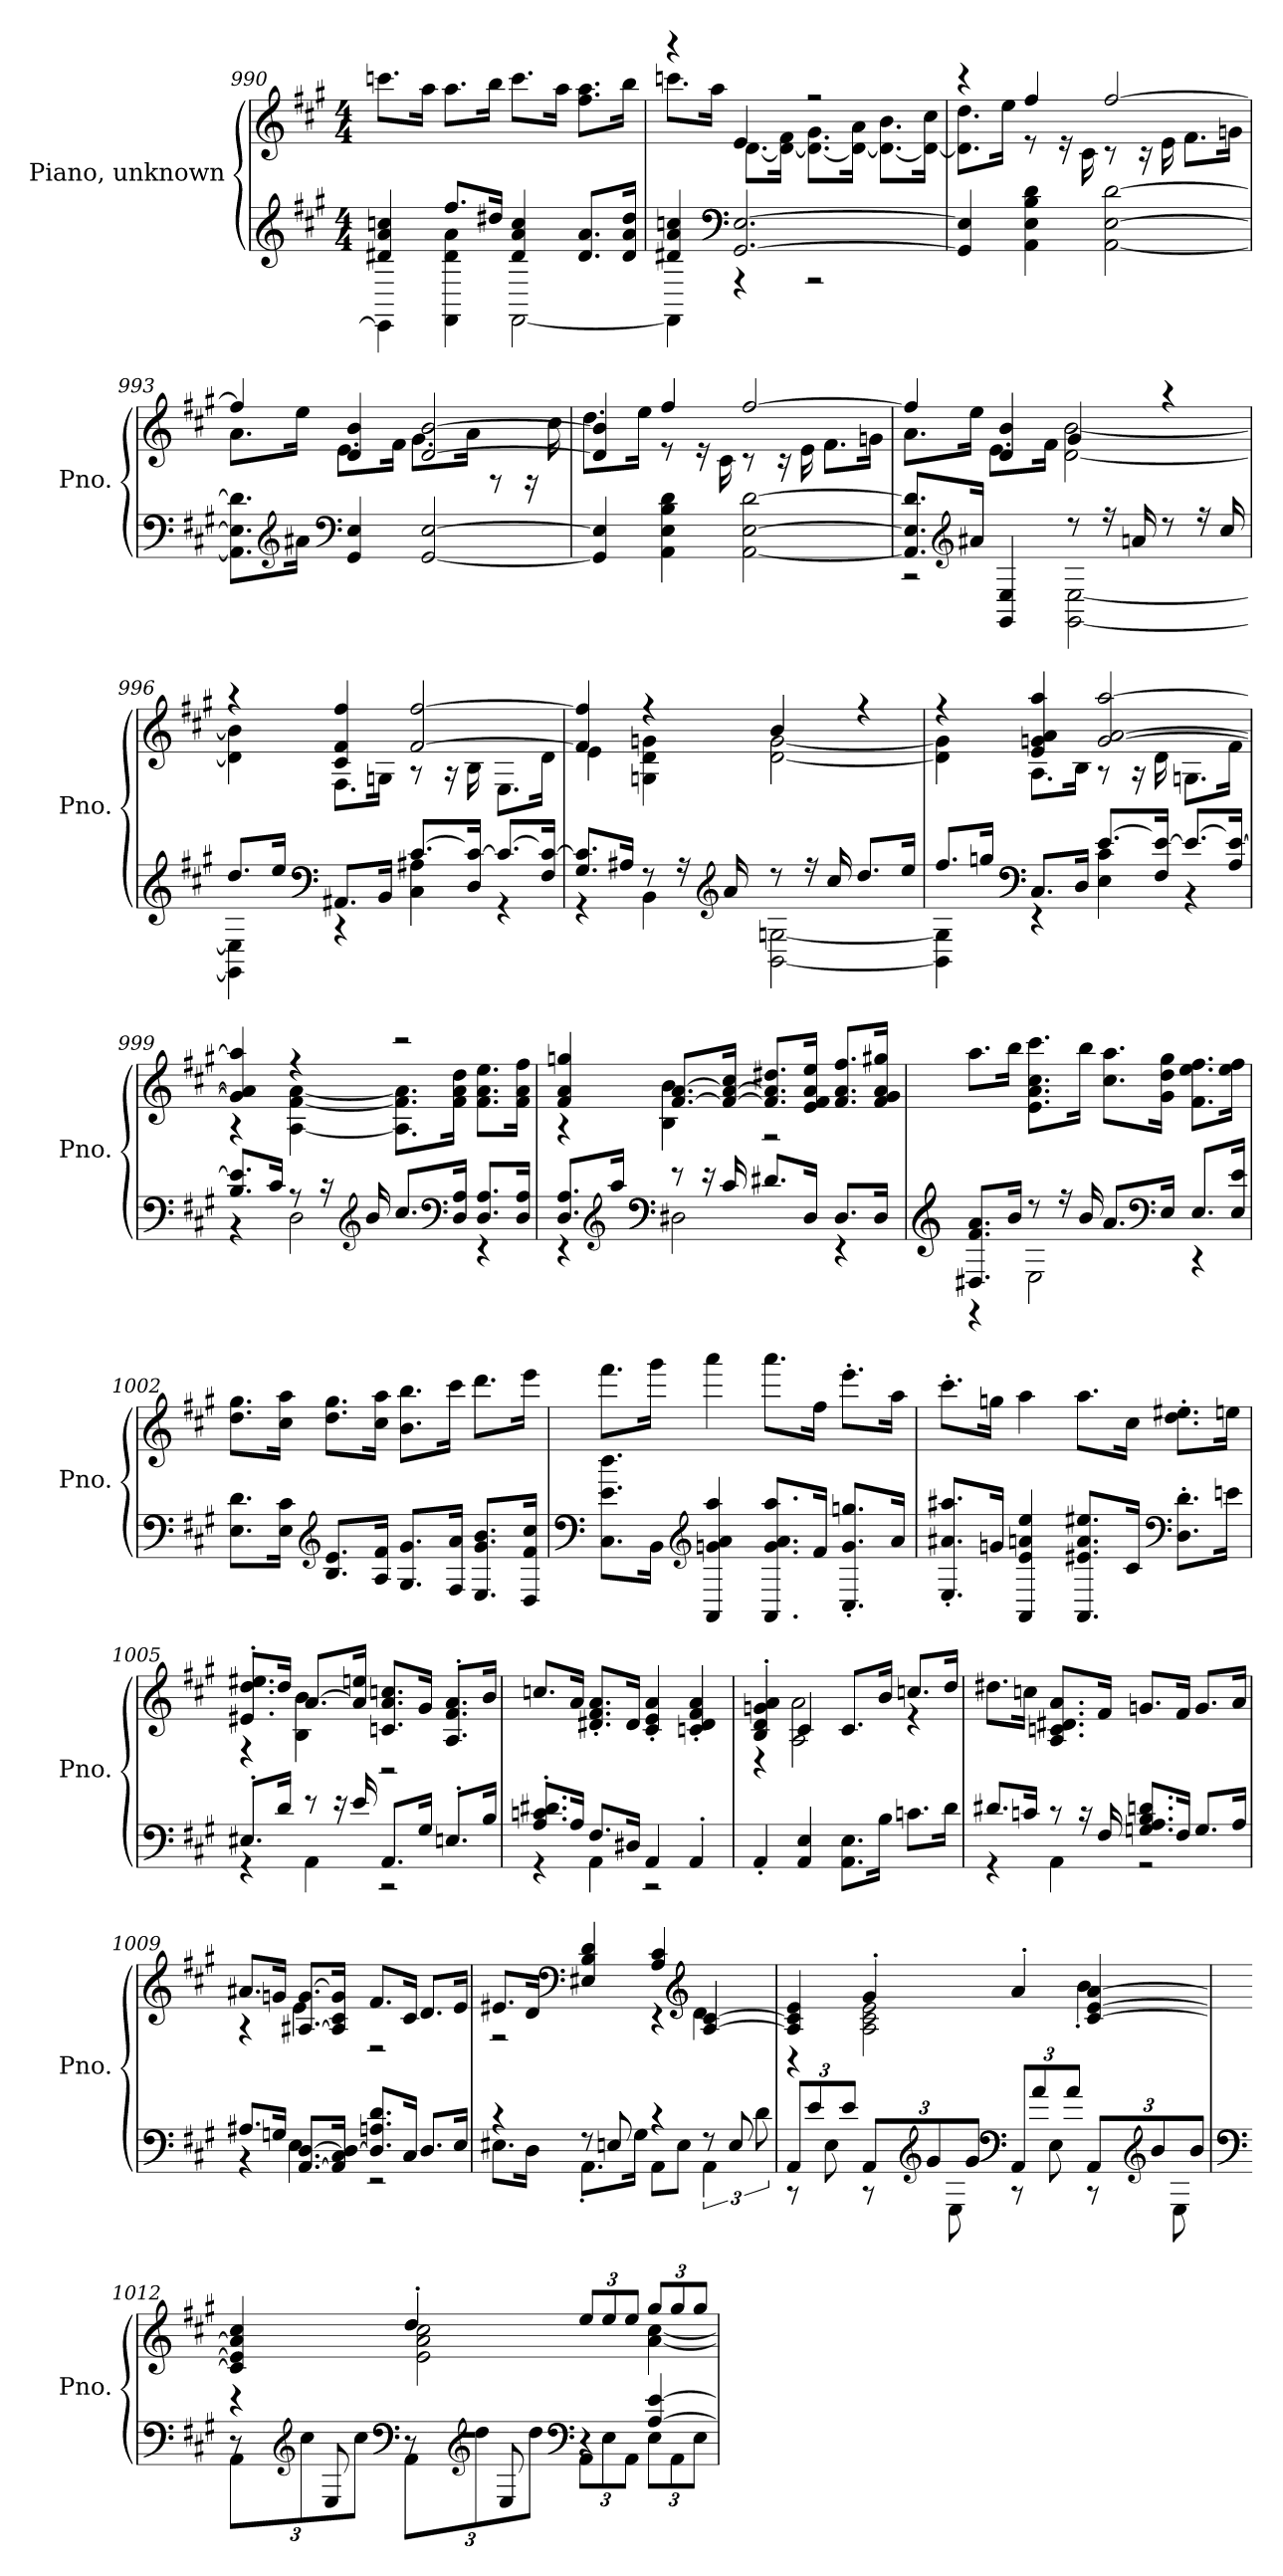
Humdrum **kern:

**kern	**kern
*part1	*part1
*staff2	*staff1
*I"Piano, unknown	*
*I'Pno.	*
*clefG2	*clefG2
*k[f#c#g#]	*k[f#c#g#]
*M4/4	*M4/4
=990	=990
*^	*
4d#X/ 4a/ 4ccn/	4EE#\]	8.cccn\L
.	.	16aa\Jk
8.ff#/L	4FF#\ 4d#\ 4a\	8.aa\L
16dd#X/Jk	.	16bb\Jk
4d#/ 4a/ 4cc/	[2FF#\	8.ccc\L
.	.	16aa\Jk
8.d#/ 8.a/L	.	8.ff#\ 8.aa\L
16d#/ 16a/ 16dd#/Jk	.	16bb\Jk
!!LO:LB:g=z
=991	=991	=991
*	*	*^
4d#X/ 4a/ 4ccn/	4FF#\]	4r	8.cccn\L
.	.	.	16aa\Jk
*clefF4	*	*	*
[2.GG#/ [2.E/	4r	4e/	[8.d\L
.	.	.	16d\_ 16f#\Jk
.	2r	2r	8.d\_ 8.g#\L
.	.	.	16d\_ 16a\Jk
.	.	.	8.d\_ 8.b\L
.	.	.	16d\_ 16cc#\Jk
*v	*v	*	*
=992	=992	=992
4GG#/] 4E/]	4r	8.d\] 8.dd\L
.	.	16ee\Jk
4AA\ 4E\ 4B\ 4d\	4ff#/	8r
.	.	16r
.	.	16c#\
[2AA\ [2E\ [2d\	[2ff#/	8r
.	.	16r
.	.	16e\
.	.	8.f#\L
.	.	16gn\Jk
=993	=993	=993
8.AA\] 8.E\] 8.d\]L	4ff#/]	8.a\L
*clefG2	*	*
16a#X\Jk	.	16ee\Jk
*clefF4	*	*
4GG#/ 4E/	4d/ 4b/	8.e\L
.	.	16f#\Jk
[2GG#/ [2E/	[2d/ [2b/	8.g#\L
.	.	16a\Jk
.	.	8r
.	.	16r
.	.	16cc#\
!!LO:LB:g=z	!!
=994	=994	=994
4GG#/] 4E/]	4d/] 4b/]	8.dd\L
.	.	16ee\Jk
4AA\ 4E\ 4B\ 4d\	4ff#/	8r
.	.	16r
.	.	16c#\
[2AA\ [2E\ [2d\	[2ff#/	8r
.	.	16r
.	.	16e\
.	.	8.f#\L
.	.	16gn\Jk
=995	=995	=995
*^	*	*
8.AA/] 8.E/] 8.d/]L	2r	4ff#/]	8.a\L
*clefG2	*	*	*
16a#X/Jk	.	.	16ee\Jk
4GG#/ 4E/	.	4d/ 4b/	8.e\L
.	.	.	16f#\Jk
8r	[2GG#\ [2E\	4g#/	[2d\ [2b\
16r	.	.	.
16an/	.	.	.
8r	.	4r	.
16r	.	.	.
16cc#/	.	.	.
=996	=996	=996	=996
8.dd/L	4GG#\] 4E\]	4r	4d\] 4b\]
16ee/Jk	.	.	.
*clefF4	*	*	*
8.AA#X/L	4r	4c#/ 4f#/ 4ff#/	8.F#\L
16BB/Jk	.	.	16Gn\Jk
[8.c#/L	4C#\ 4A#X\	[2f#/ [2ff#/	8r
.	.	.	16r
16D/ 16c#/_Jk	.	.	16B\
8.c#/L_	4r	.	8.E\L
16F#/ 16c#/_Jk	.	.	16d\Jk
!!LO:PB:g=z	!!
=997	=997	=997	=997
8.G#/ 8.c#/]L	4r	4f#/] 4ff#/]	4e\
16A#X/Jk	.	.	.
8r	4BB\	4r	4Gn\ 4d\ 4gn\
16r	.	.	.
*clefG2	*	*	*
16a/	.	.	.
8r	[2BB\ [2Gn\	4b/	[2d\ [2g\
16r	.	.	.
16cc#/	.	.	.
8.dd/L	.	4r	.
16ee/Jk	.	.	.
=998	=998	=998	=998
8.ff#/L	4BB\] 4G\]	4r	4d\] 4g\]
16ggn/Jk	.	.	.
*clefF4	*	*	*
8.C#/L	4r	4e/ 4gn/ 4a/ 4aa/	8.A\L
16D/Jk	.	.	16B\Jk
[8.e/L	4E\ 4c#\	[2g/ [2a/ [2aa/	8r
.	.	.	16r
16F#/ 16e/_Jk	.	.	16d\
8.e/L_	4r	.	8.Gn\L
16A/ 16e/_Jk	.	.	16f#\Jk
!!LO:LB:g=z	!!
=999	=999	=999	=999
8.B/ 8.e/]L	4r	4g/] 4a/] 4aa/]	4r
16c#/Jk	.	.	.
8r	2D\	4r	[4A\ [4f#\ [4a\
16r	.	.	.
*clefG2	*	*	*
16b/	.	.	.
8.cc#/L	.	2r	8.A\] 8.f#\] 8.a\]L
*clefF4	*	*	*
16D/ 16A/Jk	.	.	16f#\ 16a\ 16dd\Jk
8.D/ 8.A/L	4r	.	8.f#\ 8.a\ 8.ee\L
16D/ 16A/Jk	.	.	16f#\ 16a\ 16ff#\Jk
=1000	=1000	=1000	=1000
8.D/ 8.A/L	4r	4f#/ 4a/ 4ggn/	4r
*clefG2	*	*	*
16aa/Jk	.	.	.
*clefF4	*	*	*
8r	2D#X\	[8.f#/ [8.a/L	4B\ 4b\
16r	.	.	.
16c#/	.	16f#/_ 16a/_ 16cc#/Jk	.
8.d#X/L	.	8.f#/] 8.a/] 8.dd#X/L	2r
16D#/Jk	.	16e/ 16f#/ 16a/ 16ee/Jk	.
8.D#/L	4r	8.f#/ 8.a/ 8.ff#/L	.
16D#/Jk	.	16f#/ 16g#/ 16a/ 16gg#X/Jk	.
*	*	*v	*v
!!LO:LB:g=z
=1001	=1001	=1001
*clefG2	*	*
8.D#X/ 8.f#/ 8.a/L	4r	8.aa\L
16b/Jk	.	16bb\Jk
8r	2E\	8.e\ 8.a\ 8.cc#\ 8.ccc#\L
16r	.	.
16b/	.	16bb\Jk
8.a/L	.	8.cc#\ 8.aa\L
*clefF4	*	*
16E/Jk	.	16g#\ 16dd\ 16gg#\Jk
8.E/L	4r	8.f#\ 8.ee\ 8.ff#\L
16E/ 16e/Jk	.	16ee\ 16ff#\Jk
*v	*v	*
=1002	=1002
8.E\ 8.d\L	8.dd\ 8.gg#\L
16E\ 16c#\Jk	16cc#\ 16aa\Jk
*clefG2	*
8.B/ 8.e/L	8.dd\ 8.gg#\L
16A/ 16f#/Jk	16cc#\ 16aa\Jk
8.G#/ 8.g#/L	8.b\ 8.bb\L
16F#/ 16a/Jk	16ccc#\Jk
8.E/ 8.g#/ 8.b/L	8.ddd\L
16D/ 16f#/ 16cc#/Jk	16eee\Jk
!!LO:LB:g=z
=1003	=1003
*clefF4	*
8.C#\ 8.e\ 8.dd\L	8.fff#\L
16BB\Jk	16ggg#\Jk
*clefG2	*
4AA/ 4gn/ 4a/ 4aa/	4aaa\
8.AA/ 8.g/ 8.a/ 8.aa/L	8.aaa\L
16f#/Jk	16ff#\Jk
8.C#/' 8.g/' 8.ggn/'L	8.eee'\L
16a/Jk	16aa\Jk
=1004	=1004
8.E/' 8.a#X/' 8.aa#X/'L	8.ccc#'\L
16gn/Jk	16ggn\Jk
4AA/ 4e/ 4an/ 4ee/	4aa\
8.AA/ 8.e#X/ 8.a/ 8.ee#X/L	8.aa\L
16c#/Jk	16cc#\Jk
*clefF4	*
8.D\' 8.d\'L	8.dd\' 8.ee#X\'L
16en\Jk	16een\Jk
=1005	=1005
*^	*^
8.E#X'/L	4r	8.e#X/' 8.dd/' 8.ee#X/'L	4r
16d/Jk	.	16dd/Jk	.
8r	4AA\	[8.a/L	4B\ 4b\
16r	.	.	.
16e/	.	16a/] 16een/Jk	.
8.AA/L	2r	8.cn/ 8.a/ 8.ccn/L	2r
16G#/Jk	.	16g#/Jk	.
8.En'/L	.	8.A/' 8.f#/' 8.a/'L	.
16B/Jk	.	16b/Jk	.
*	*	*v	*v
!!LO:LB:g=z
=1006	=1006	=1006
8.A/' 8.cn/' 8.d#X/'L	4r	8.ccn/L
16A/Jk	.	16a/Jk
8.F#/L	4AA\	8.d#X/' 8.f#/' 8.a/'L
16D#X/Jk	.	16d#/Jk
4AA/	2r	4c#/' 4e/' 4a/'
4AA'/	.	4cn/' 4d#/' 4f#/' 4a/'
*v	*v	*
=1007	=1007
*	*^
4AA'/	4B/' 4d/' 4gn/' 4a/'	4r
4AA/ 4E/	4c#/	2A\ 2a\
8.AA\ 8.E\L	8.c#/L	.
16B\Jk	16b/Jk	.
8.cn\L	8.ccn/L	4r
16d\Jk	16dd/Jk	.
*	*v	*v
=1008	=1008
*^	*
8.d#X/L	4r	8.dd#X\L
16cn/Jk	.	16ccn\Jk
8r	4AA\	8.A/ 8.cn/ 8.d#X/ 8.a/L
16r	.	.
16F#/	.	16f#/Jk
8.Gn/ 8.A/ 8.B/ 8.dn/L	2r	8.gn/L
16F#/Jk	.	16f#/Jk
8.G/L	.	8.g/L
16A/Jk	.	16a/Jk
!!LO:LB:g=z
=1009	=1009	=1009
*	*	*^
8.A#X/L	4r	8.a#X/L	4r
16Gn/Jk	.	16gn/Jk	.
[8.AA/ [8.D/L	4E\	[8.A#X/ [8.g/L	4e\
16AA/] 16C#/ 16D/_Jk	.	16A#/] 16c#/ 16g/]Jk	.
8.D/] 8.An/ 8.d/L	2r	8.f#/L	2r
16C#/Jk	.	16c#/Jk	.
8.D/L	.	8.d/L	.
16E/Jk	.	16e/Jk	.
=1010	=1010	=1010	=1010
4r	8.E#X\L	8.e#X/L	2r
.	16D\Jk	16d/Jk	.
*	*	*clefF4	*
8r	8.AA'\L	4E#X/ 4B/ 4d/	.
8En/	.	.	.
.	16G#\Jk	.	.
4r	8AA\L	4A/ 4c#/	4r
.	8E\J	.	.
*	*	*clefG2	*
8r	6AA\	[4A/ [4c#/	4d\
8E/	.	.	.
.	12d\	.	.
!!LO:PB:g=z	!!
=1011	=1011	=1011	=1011
*Xbrackettup	*	*	*
12AA/L	8r	4A/] 4c#/] 4e/	4r
12e/	.	.	.
.	8E\	.	.
12e/J	.	.	.
12AA/L	8r	4g#'/	2A\ 2c#\ 2e\
*clefG2	*	*	*
12g#/	.	.	.
.	8E\	.	.
12g#/J	.	.	.
*clefF4	*	*	*
12AA/L	8r	4a'/	.
12a/	.	.	.
.	8E\	.	.
12a/J	.	.	.
12AA/L	8r	[4c#/ [4e/ [4a/	4b'\
*clefG2	*	*	*
12b/	.	.	.
.	8E\	.	.
12b/J	.	.	.
*v	*v	*	*
!!LO:LB:g=z	!!
=1012	=1012	=1012
*clefF4	*	*
*^	*	*
*	*^	*	*
1r	12AA\L	8r	4c#/] 4e/] 4a/] 4cc#/	4r
*clefG2	*	*	*	*
.	12cc#\	.	.	.
.	.	8E/	.	.
.	12cc#\J	.	.	.
*clefF4	*	*	*	*
.	12AA\L	8r	4dd'/	2e\ 2a\ 2cc#\
*clefG2	*	*	*	*
.	12dd\	.	.	.
.	.	8E/	.	.
.	12dd\J	.	.	.
*clefF4	*	*	*	*
*	*	*	*Xbrackettup	*
.	12AA\L	4r	12ee/L	.
.	12E\	.	12ee/	.
.	12AA\J	.	12ee/J	.
.	12E\L	[4A/ [4e/	12gg#/L	[4a\ [4cc#\
.	12AA\	.	12gg#/	.
.	12E\J	.	12gg#/J	.
*v	*v	*v	*	*
*	*v	*v
=	=
*-	*-
